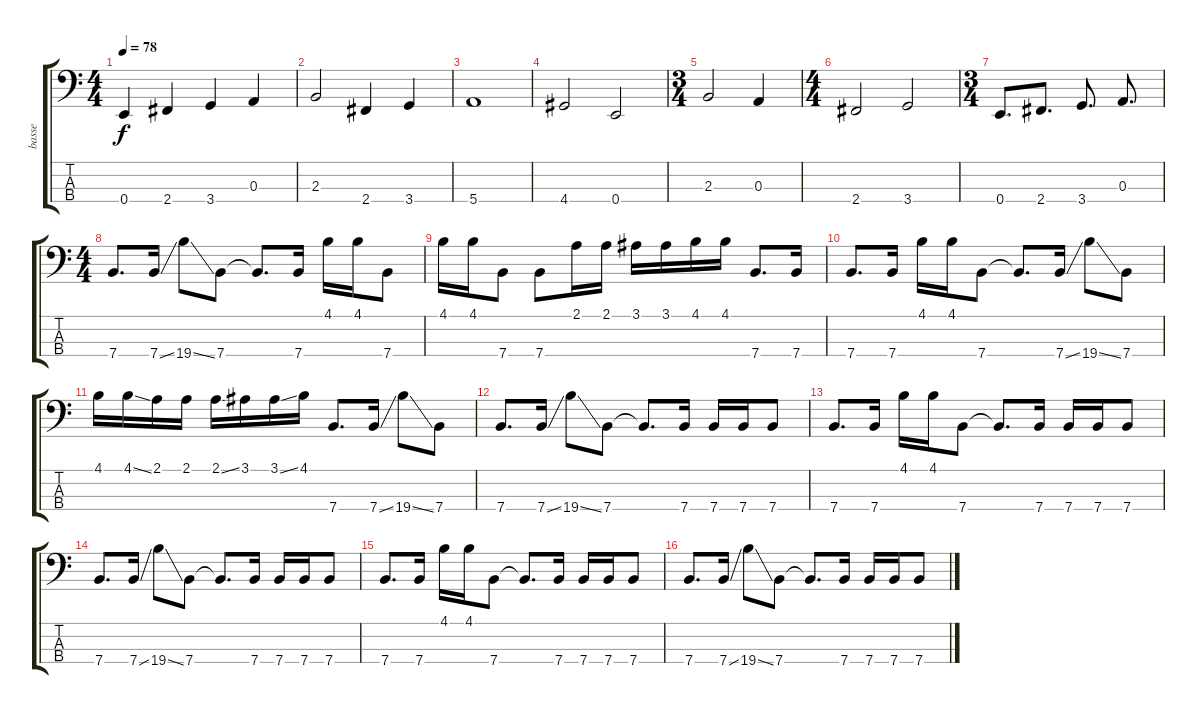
\track ("basse" "basse") {instrument electricbassfinger}
\staff {score tabs}
\tuning (G2 D2 A1 E1) {hide}
\ts (4 4)
\tempo 78
\clef f4
\ks c
0.4.4{dy f} 2.4.4 3.4.4 0.3.4 |
2.3.2 2.4.4 3.4.4 |
5.4.1 |
4.4.2 0.4.2 |
\ts (3 4)
2.3.2 0.3.4 |
\ts (4 4)
2.4.2 3.4.2 |
\ts (3 4)
0.4.8{d} 2.4.8{d} 3.4.8{d} 0.3.8{d} |
\ts (4 4)
7.4.8{d} 7.4{ss}.16 19.4{ss}.8 7.4.8 7.4{t}.8{d} 7.4.16 4.1.16 4.1.16 7.4.8 |
4.1.16 4.1.16 7.4.8 7.4.8 2.1.16 2.1.16 3.1.16 3.1.16 4.1.16 4.1.16 7.4.8{d} 7.4.16 |
7.4.8{d} 7.4.16 4.1.16 4.1.16 7.4.8 7.4{t}.8{d} 7.4{ss}.16 19.4{ss}.8 7.4.8 |
4.1.16 4.1{ss}.16 2.1.16 2.1.16 2.1{ss}.16 3.1.16 3.1{ss}.16 4.1.16 7.4.8{d} 7.4{ss}.16 19.4{ss}.8 7.4.8 |
7.4.8{d} 7.4{ss}.16 19.4{ss}.8 7.4.8 7.4{t}.8{d} 7.4.16 7.4.16 7.4.16 7.4.8 |
7.4.8{d} 7.4.16 4.1.16 4.1.16 7.4.8 7.4{t}.8{d} 7.4.16 7.4.16 7.4.16 7.4.8 |
7.4.8{d} 7.4{ss}.16 19.4{ss}.8 7.4.8 7.4{t}.8{d} 7.4.16 7.4.16 7.4.16 7.4.8 |
7.4.8{d} 7.4.16 4.1.16 4.1.16 7.4.8 7.4{t}.8{d} 7.4.16 7.4.16 7.4.16 7.4.8 |
7.4.8{d} 7.4{ss}.16 19.4{ss}.8 7.4.8 7.4{t}.8{d} 7.4.16 7.4.16 7.4.16 7.4.8
